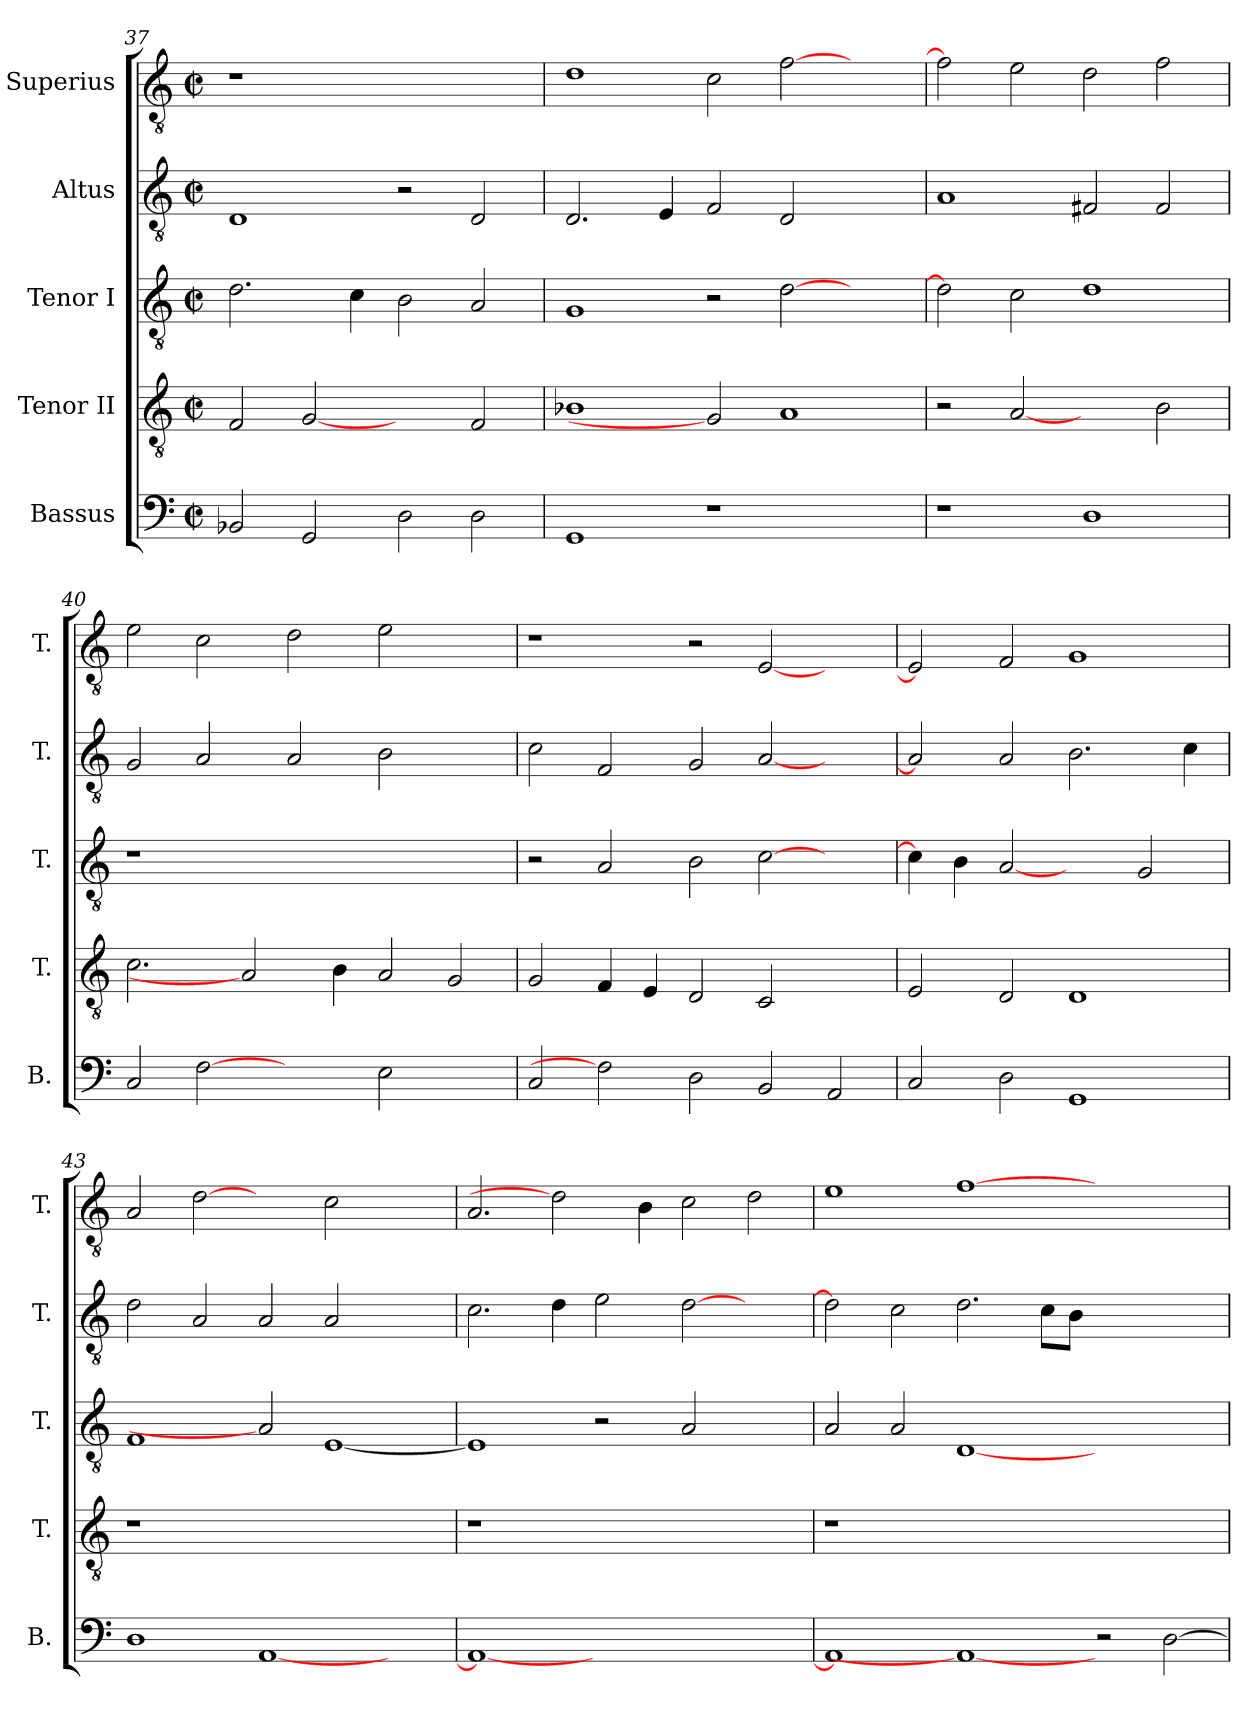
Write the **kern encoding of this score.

**kern	**kern	**kern	**kern	**kern
*part5	*part4	*part3	*part2	*part1
*staff5	*staff4	*staff3	*staff2	*staff1
*I"Bassus	*I"Tenor II	*I"Tenor I	*I"Altus	*I"Superius
*I'B.	*I'T.	*I'T.	*I'T.	*I'T.
*clefF4	*clefGv2	*clefGv2	*clefGv2	*clefGv2
*	*ITrd7c12	*ITrd7c12	*ITrd7c12	*ITrd7c12
*k[]	*k[]	*k[]	*k[]	*k[]
*C:	*C:	*C:	*C:	*C:
*M2/2	*M2/2	*M2/2	*M2/2	*M2/2
*met(c|)	*met(c|)	*met(c|)	*met(c|)	*met(c|)
=37	=37	=37	=37	=37
!	!	!	!	!LO:N:vis=1
2BB-Xi/	2FFi/	2.Di\	1DDi	1r
2GGi/	[2GGi	.	.	.
.	.	4Ci\	.	.
2Di\	2ryy	2BBi\	2r	1ryy
2Di\	2FFi/	2AAi/	2DDi/	.
!!LO:PB:g=z
=38	=38	=38	=38	=38
1GGi	1BB-Xi	1GGi	2.DDi/	1Di
.	.	.	4EEi/	.
1r	2GGi]	2r	2FFi/	2Ci\
.	1AAi	[>2Di\	2DDi/	[>2Fi\
2ryy	.	2ryy	2ryy	2ryy
=39	=39	=39	=39	=39
1r	2r	2Di\]	1AAi	2Fi\]
.	[2AAi	2Ci\	.	2Ei\
1Di	2ryy	1Di	2FF#Xi/	2Di\
.	2BBi\	.	2FF#i/	2Fi\
=40	=40	=40	=40	=40
!	!	!LO:N:vis=1	!	!
2Ci/	2.Ci\	1r	2GGi/	2Ei\
[2Fi	.	.	2AAi/	2Ci\
.	2AAi]	.	.	.
2ryy	.	1.ryy	2AAi/	2Di\
.	4BBi\	.	.	.
2Ei\	2AAi/	.	2BBi\	2Ei\
2ryy	2GGi/	.	2ryy	2ryy
=41	=41	=41	=41	=41
2Ci/	2GGi/	2r	2Ci\	1r
2Fi]	4FFi/	2AAi/	2FFi/	.
.	4EEi/	.	.	.
2Di\	2DDi/	2BBi\	2GGi/	2r
2BBi/	2CCi/	[>2Ci\	[<2AAi/	[<2EEi/
2AAi/	2ryy	2ryy	2ryy	2ryy
=42	=42	=42	=42	=42
2Ci/	2EEi/	4Ci\]	2AAi/]	2EEi/]
.	.	4BBi\	.	.
2Di\	2DDi/	[2AAi	2AAi/	2FFi/
1GGi	1DDi	2ryy	2.BBi\	1GGi
.	.	2GGi/	.	.
.	.	.	4Ci\	.
!!LO:LB:g=z
=43	=43	=43	=43	=43
!	!LO:N:vis=1	!	!	!
1Di	1r	1FFi	2Di\	2AAi/
.	.	.	2AAi/	[2Di
[<1AAi	1.ryy	2AAi]	2AAi/	2ryy
.	.	[<1EEi	2AAi/	2Ci\
2ryy	.	.	2ryy	2ryy
=44	=44	=44	=44	=44
!	!LO:N:vis=1	!	!	!
1AAi_<	1r	1EEi]	2.Ci\	2.AAi/
.	.	.	4Di\	2Di]
1.ryy	1.ryy	2r	2Ei\	.
.	.	.	.	4BBi\
.	.	2AAi/	[>2Di\	2Ci\
.	.	2ryy	2ryy	2Di\
=45	=45	=45	=45	=45
!	!LO:N:vis=1	!	!	!
1AAi]	1r	2AAi/	2Di\]	1Ei
.	.	2AAi/	2Ci\	.
1AAi_	0ryy	[<1DDi	2.Di\	[>1Fi
.	.	.	8Ci\L	.
.	.	.	8BBi\J	.
2r	.	1ryy	1ryy	1ryy
[>2Di\	.	.	.	.
=	=	=	=	=
*-	*-	*-	*-	*-
